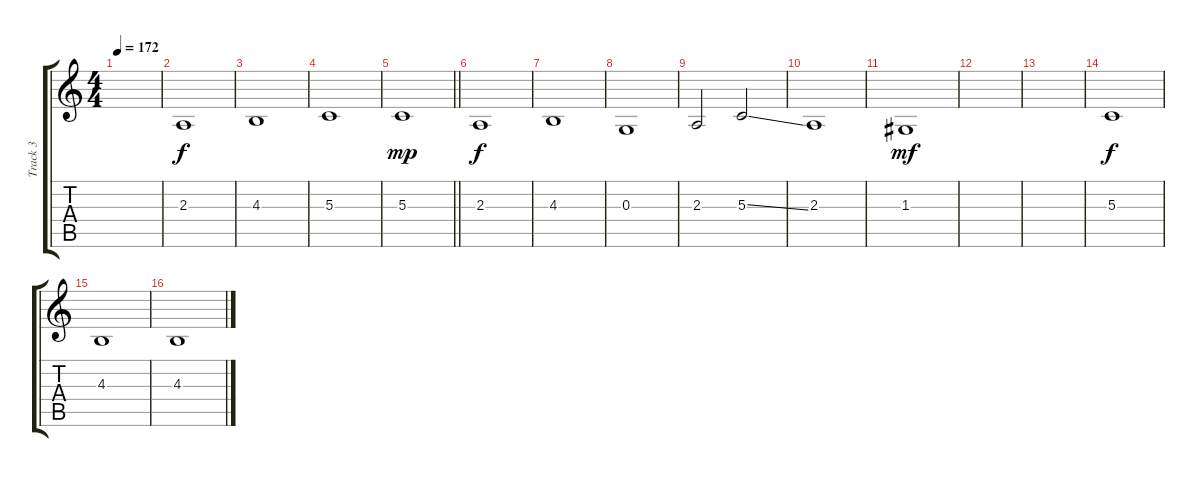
\track ("Track 3" "Track 3") {instrument violin}
\staff {score tabs}
\tuning (E4 B3 G3 D3 A2 E2) {hide}
\ts (4 4)
\tempo 172
\clef g2
\ks c
|
2.3.1{dy f} |
4.3.1 |
5.3.1 |
\barLineRight lightlight
5.3.1{dy mp} |
2.3.1{dy f} |
4.3.1 |
0.3.1 |
2.3.2 5.3{ss}.2 |
2.3.1 |
1.3.1{dy mf} |
|
|
5.3.1{dy f} |
4.3.1 |
4.3.1
